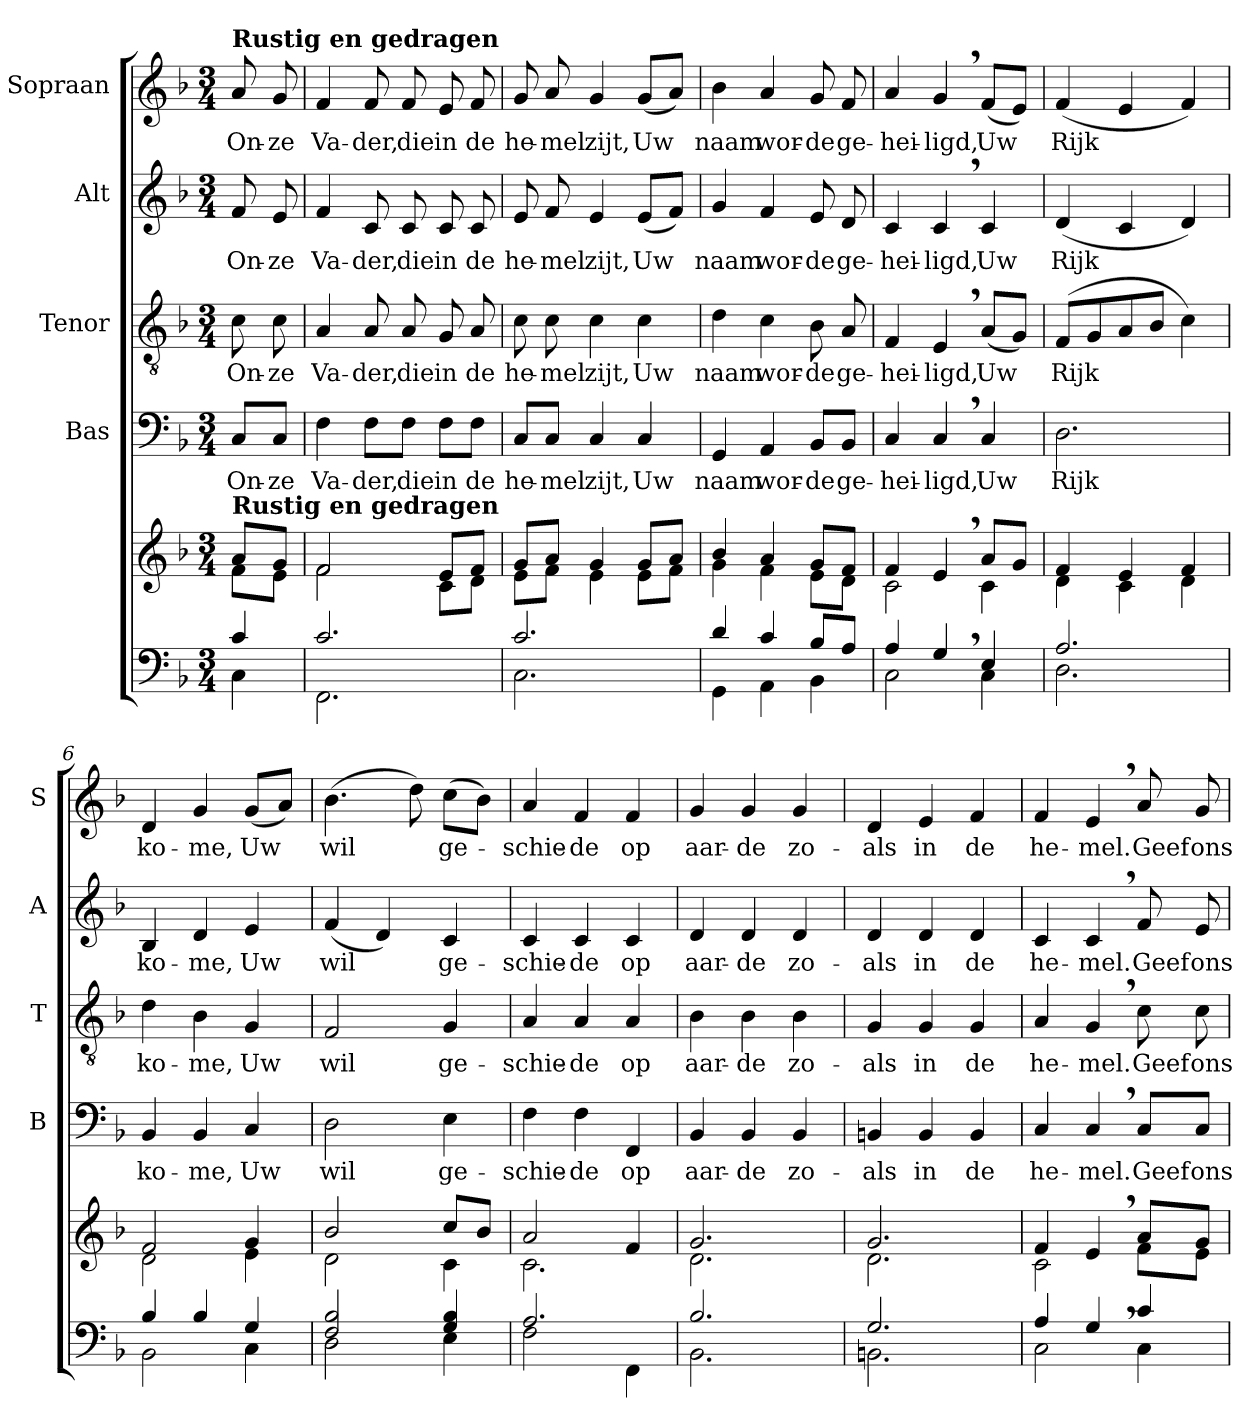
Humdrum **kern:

**kern	**kern	**kern	**text	**kern	**text	**kern	**text	**kern	**text
*part5	*part5	*part4	*part4	*part3	*part3	*part2	*part2	*part1	*part1
*staff6	*staff5	*staff4	*staff4	*staff3	*staff3	*staff2	*staff2	*staff1	*staff1
*	*	*I"Bas	*	*I"Tenor	*	*I"Alt	*	*I"Sopraan	*
*	*	*I'B	*	*I'T	*	*I'A	*	*I'S	*
*clefF4	*clefG2	*clefF4	*	*clefGv2	*	*clefG2	*	*clefG2	*
*k[b-]	*k[b-]	*k[b-]	*	*k[b-]	*	*k[b-]	*	*k[b-]	*
*F:	*F:	*F:	*	*F:	*	*F:	*	*F:	*
*M3/4	*M3/4	*M3/4	*	*M3/4	*	*M3/4	*	*M3/4	*
*MM80	*MM80	*MM80	*	*MM80	*	*MM80	*	*MM80	*
=	=	=	=	=	=	=	=	=	=
*^	*^	*	*	*	*	*	*	*	*
!	!	!	!	!	!	!	!	!	!	!LO:TX:a:B:t=Rustig en gedragen	!
!	!	!LO:TX:a:B:t=Rustig en gedragen	!	!	!	!	!	!	!	!	!
!	!	!	!	!	!LO:LY:b	!	!LO:LY:b	!	!LO:LY:b	!	!LO:LY:b
4c/	4C\	8a/L	8f\L	8C/L	On-	8c\	On-	8f/	On-	8a/	On-
!	!	!	!	!	!LO:LY:b	!	!LO:LY:b	!	!LO:LY:b	!	!LO:LY:b
.	.	8g/J	8e\J	8C/J	-ze	8c\	-ze	8e/	-ze	8g/	-ze
=1	=1	=1	=1	=1	=1	=1	=1	=1	=1	=1	=1
!	!	!	!	!	!LO:LY:b	!	!LO:LY:b	!	!LO:LY:b	!	!LO:LY:b
2.c/	2.FF\	2f/	2f\	4F\	Va-	4A/	Va-	4f/	Va-	4f/	Va-
!	!	!	!	!	!LO:LY:b	!	!LO:LY:b	!	!LO:LY:b	!	!LO:LY:b
.	.	.	.	8F\L	-der,	8A/	-der,	8c/	-der,	8f/	-der,
!	!	!	!	!	!LO:LY:b	!	!LO:LY:b	!	!LO:LY:b	!	!LO:LY:b
.	.	.	.	8F\J	die	8A/	die	8c/	die	8f/	die
!	!	!	!	!	!LO:LY:b	!	!LO:LY:b	!	!LO:LY:b	!	!LO:LY:b
.	.	8e/L	8c\L	8F\L	in	8G/	in	8c/	in	8e/	in
!	!	!	!	!	!LO:LY:b	!	!LO:LY:b	!	!LO:LY:b	!	!LO:LY:b
.	.	8f/J	8d\J	8F\J	de	8A/	de	8c/	de	8f/	de
=2	=2	=2	=2	=2	=2	=2	=2	=2	=2	=2	=2
!	!	!	!	!	!LO:LY:b	!	!LO:LY:b	!	!LO:LY:b	!	!LO:LY:b
2.c/	2.C\	8g/L	8e\L	8C/L	he-	8c\	he-	8e/	he-	8g/	he-
!	!	!	!	!	!LO:LY:b	!	!LO:LY:b	!	!LO:LY:b	!	!LO:LY:b
.	.	8a/J	8f\J	8C/J	-mel	8c\	-mel	8f/	-mel	8a/	-mel
!	!	!	!	!	!LO:LY:b	!	!LO:LY:b	!	!LO:LY:b	!	!LO:LY:b
.	.	4g/	4e\	4C/	zijt,	4c\	zijt,	4e/	zijt,	4g/	zijt,
!	!	!	!	!	!LO:LY:b	!	!LO:LY:b	!	!LO:LY:b	!	!LO:LY:b
.	.	8g/L	8e\L	4C/	Uw	4c\	Uw	(<8e/L	Uw	(<8g/L	Uw
.	.	8a/J	8f\J	.	.	.	.	8f/J)	.	8a/J)	.
=3	=3	=3	=3	=3	=3	=3	=3	=3	=3	=3	=3
!	!	!	!	!	!LO:LY:b	!	!LO:LY:b	!	!LO:LY:b	!	!LO:LY:b
4d/	4GG\	4b-/	4g\	4GG/	naam	4d\	naam	4g/	naam	4b-\	naam
!	!	!	!	!	!LO:LY:b	!	!LO:LY:b	!	!LO:LY:b	!	!LO:LY:b
4c/	4AA\	4a/	4f\	4AA/	wor-	4c\	wor-	4f/	wor-	4a/	wor-
!	!	!	!	!	!LO:LY:b	!	!LO:LY:b	!	!LO:LY:b	!	!LO:LY:b
8B-/L	4BB-\	8g/L	8e\L	8BB-/L	-de	8B-\	-de	8e/	-de	8g/	-de
!	!	!	!	!	!LO:LY:b	!	!LO:LY:b	!	!LO:LY:b	!	!LO:LY:b
8A/J	.	8f/J	8d\J	8BB-/J	ge-	8A/	ge-	8d/	ge-	8f/	ge-
=4	=4	=4	=4	=4	=4	=4	=4	=4	=4	=4	=4
!	!	!	!	!	!LO:LY:b	!	!LO:LY:b	!	!LO:LY:b	!	!LO:LY:b
4A/	2C\	4f/	2c\	4C/	-hei-	4F/	-hei-	4c/	-hei-	4a/	-hei-
!	!	!	!	!	!LO:LY:b	!	!LO:LY:b	!	!LO:LY:b	!	!LO:LY:b
4G,>/	.	4e,>/	.	4C,>/	-ligd,	4E,>/	-ligd,	4c,>/	-ligd,	4g,>/	-ligd,
!	!	!	!	!	!LO:LY:b	!	!LO:LY:b	!	!LO:LY:b	!	!LO:LY:b
4E/	4C\	8a/L	4c\	4C/	Uw	(<8A/L	Uw	4c/	Uw	(<8f/L	Uw
.	.	8g/J	.	.	.	8G/J)	.	.	.	8e/J)	.
!!LO:LB:g=z
=5	=5	=5	=5	=5	=5	=5	=5	=5	=5	=5	=5
!	!	!	!	!	!LO:LY:b	!	!LO:LY:b	!	!LO:LY:b	!	!LO:LY:b
2.A/	2.D\	4f/	4d\	2.D\	Rijk	(>8F/L	Rijk	(<4d/	Rijk	(<4f/	Rijk
.	.	.	.	.	.	8G/	.	.	.	.	.
.	.	4e/	4c\	.	.	8A/	.	4c/	.	4e/	.
.	.	.	.	.	.	8B-/J	.	.	.	.	.
.	.	4f/	4d\	.	.	4c\)	.	4d/)	.	4f/)	.
=6	=6	=6	=6	=6	=6	=6	=6	=6	=6	=6	=6
!	!	!	!	!	!LO:LY:b	!	!LO:LY:b	!	!LO:LY:b	!	!LO:LY:b
4B-/	2BB-\	2f/	2d\	4BB-/	ko-	4d\	ko-	4B-/	ko-	4d/	ko-
!	!	!	!	!	!LO:LY:b	!	!LO:LY:b	!	!LO:LY:b	!	!LO:LY:b
4B-/	.	.	.	4BB-/	-me,	4B-\	-me,	4d/	-me,	4g/	-me,
!	!	!	!	!	!LO:LY:b	!	!LO:LY:b	!	!LO:LY:b	!	!LO:LY:b
4G/	4C\	4g/	4e\	4C/	Uw	4G/	Uw	4e/	Uw	(<8g/L	Uw
.	.	.	.	.	.	.	.	.	.	8a/J)	.
=7	=7	=7	=7	=7	=7	=7	=7	=7	=7	=7	=7
!	!	!	!	!	!LO:LY:b	!	!LO:LY:b	!	!LO:LY:b	!	!LO:LY:b
2F/ 2B-/	2D\	2b-/	2d\	2D\	wil	2F/	wil	(<4f/	wil	(>4.b-\	wil
.	.	.	.	.	.	.	.	4d/)	.	.	.
.	.	.	.	.	.	.	.	.	.	8dd\)	.
!	!	!	!	!	!LO:LY:b	!	!LO:LY:b	!	!LO:LY:b	!	!LO:LY:b
4G/ 4B-/	4E\	8cc/L	4c\	4E\	ge-	4G/	ge-	4c/	ge-	(>8cc\L	ge-
.	.	8b-/J	.	.	.	.	.	.	.	8b-\J)	.
=8	=8	=8	=8	=8	=8	=8	=8	=8	=8	=8	=8
!	!	!	!	!	!LO:LY:b	!	!LO:LY:b	!	!LO:LY:b	!	!LO:LY:b
2.A/	2F\	2a/	2.c\	4F\	-schie-	4A/	-schie-	4c/	-schie-	4a/	-schie-
!	!	!	!	!	!LO:LY:b	!	!LO:LY:b	!	!LO:LY:b	!	!LO:LY:b
.	.	.	.	4F\	-de	4A/	-de	4c/	-de	4f/	-de
!	!	!	!	!	!LO:LY:b	!	!LO:LY:b	!	!LO:LY:b	!	!LO:LY:b
.	4FF\	4f/	.	4FF/	op	4A/	op	4c/	op	4f/	op
!!LO:PB:g=z
=9	=9	=9	=9	=9	=9	=9	=9	=9	=9	=9	=9
!	!	!	!	!	!LO:LY:b	!	!LO:LY:b	!	!LO:LY:b	!	!LO:LY:b
2.B-/	2.BB-\	2.g/	2.d\	4BB-/	aar-	4B-\	aar-	4d/	aar-	4g/	aar-
!	!	!	!	!	!LO:LY:b	!	!LO:LY:b	!	!LO:LY:b	!	!LO:LY:b
.	.	.	.	4BB-/	-de	4B-\	-de	4d/	-de	4g/	-de
!	!	!	!	!	!LO:LY:b	!	!LO:LY:b	!	!LO:LY:b	!	!LO:LY:b
.	.	.	.	4BB-/	zo-	4B-\	zo-	4d/	zo-	4g/	zo-
=10	=10	=10	=10	=10	=10	=10	=10	=10	=10	=10	=10
!	!	!	!	!	!LO:LY:b	!	!LO:LY:b	!	!LO:LY:b	!	!LO:LY:b
2.G/	2.BBn\	2.g/	2.d\	4BBn/	-als	4G/	-als	4d/	-als	4d/	-als
!	!	!	!	!	!LO:LY:b	!	!LO:LY:b	!	!LO:LY:b	!	!LO:LY:b
.	.	.	.	4BB/	in	4G/	in	4d/	in	4e/	in
!	!	!	!	!	!LO:LY:b	!	!LO:LY:b	!	!LO:LY:b	!	!LO:LY:b
.	.	.	.	4BB/	de	4G/	de	4d/	de	4f/	de
=11	=11	=11	=11	=11	=11	=11	=11	=11	=11	=11	=11
!	!	!	!	!	!LO:LY:b	!	!LO:LY:b	!	!LO:LY:b	!	!LO:LY:b
4A/	2C\	4f/	2c\	4C/	he-	4A/	he-	4c/	he-	4f/	he-
!	!	!	!	!	!LO:LY:b	!	!LO:LY:b	!	!LO:LY:b	!	!LO:LY:b
4G,>/	.	4e,>/	.	4C,>/	-mel.	4G,>/	-mel.	4c,>/	-mel.	4e,>/	-mel.
!	!	!	!	!	!LO:LY:b	!	!LO:LY:b	!	!LO:LY:b	!	!LO:LY:b
4c/	4C\	8a/L	8f\L	8C/L	Geef	8c\	Geef	8f/	Geef	8a/	Geef
!	!	!	!	!	!LO:LY:b	!	!LO:LY:b	!	!LO:LY:b	!	!LO:LY:b
.	.	8g/J	8e\J	8C/J	ons	8c\	ons	8e/	ons	8g/	ons
*v	*v	*	*	*	*	*	*	*	*	*	*
*	*v	*v	*	*	*	*	*	*	*	*
=	=	=	=	=	=	=	=	=	=
*-	*-	*-	*-	*-	*-	*-	*-	*-	*-
